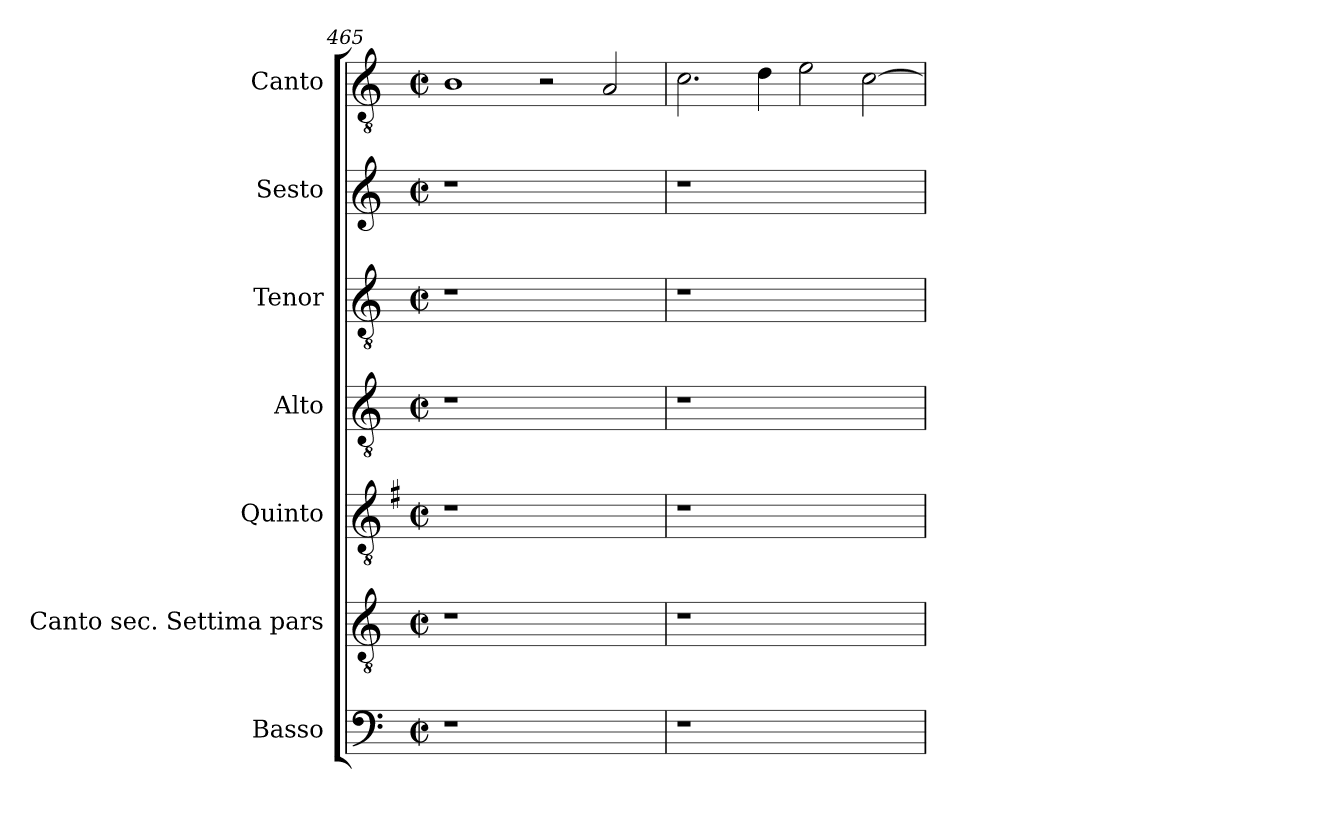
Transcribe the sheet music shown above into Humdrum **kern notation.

**kern	**kern	**kern	**kern	**kern	**kern	**kern
*part7	*part6	*part5	*part4	*part3	*part2	*part1
*staff7	*staff6	*staff5	*staff4	*staff3	*staff2	*staff1
*I"Basso	*I"Canto sec. Settima pars	*I"Quinto	*I"Alto	*I"Tenor	*I"Sesto	*I"Canto
*	*	*I'Quinto	*I'Alto	*I'Tenor	*I'Sesto	*I'Canto
!!LO:LB:g=z
*clefF4	*clefGv2	*clefGv2	*clefGv2	*clefGv2	*clefG2	*clefGv2
*k[]	*k[]	*k[f#]	*k[]	*k[]	*k[]	*k[]
*C:	*C:	*G:	*C:	*C:	*C:	*C:
*M2/2	*M2/2	*M2/2	*M2/2	*M2/2	*M2/2	*M2/2
*met(c|)	*met(c|)	*met(c|)	*met(c|)	*met(c|)	*met(c|)	*met(c|)
=465	=465	=465	=465	=465	=465	=465
1r	1r	1r	1r	1r	1r	1B
1ryy	1ryy	1ryy	1ryy	1ryy	1ryy	2r
.	.	.	.	.	.	2A/
=466	=466	=466	=466	=466	=466	=466
1r	1r	1r	1r	1r	1r	2.c\
.	.	.	.	.	.	4d\
1ryy	1ryy	1ryy	1ryy	1ryy	1ryy	2e\
.	.	.	.	.	.	[>2c\
=	=	=	=	=	=	=
*-	*-	*-	*-	*-	*-	*-
